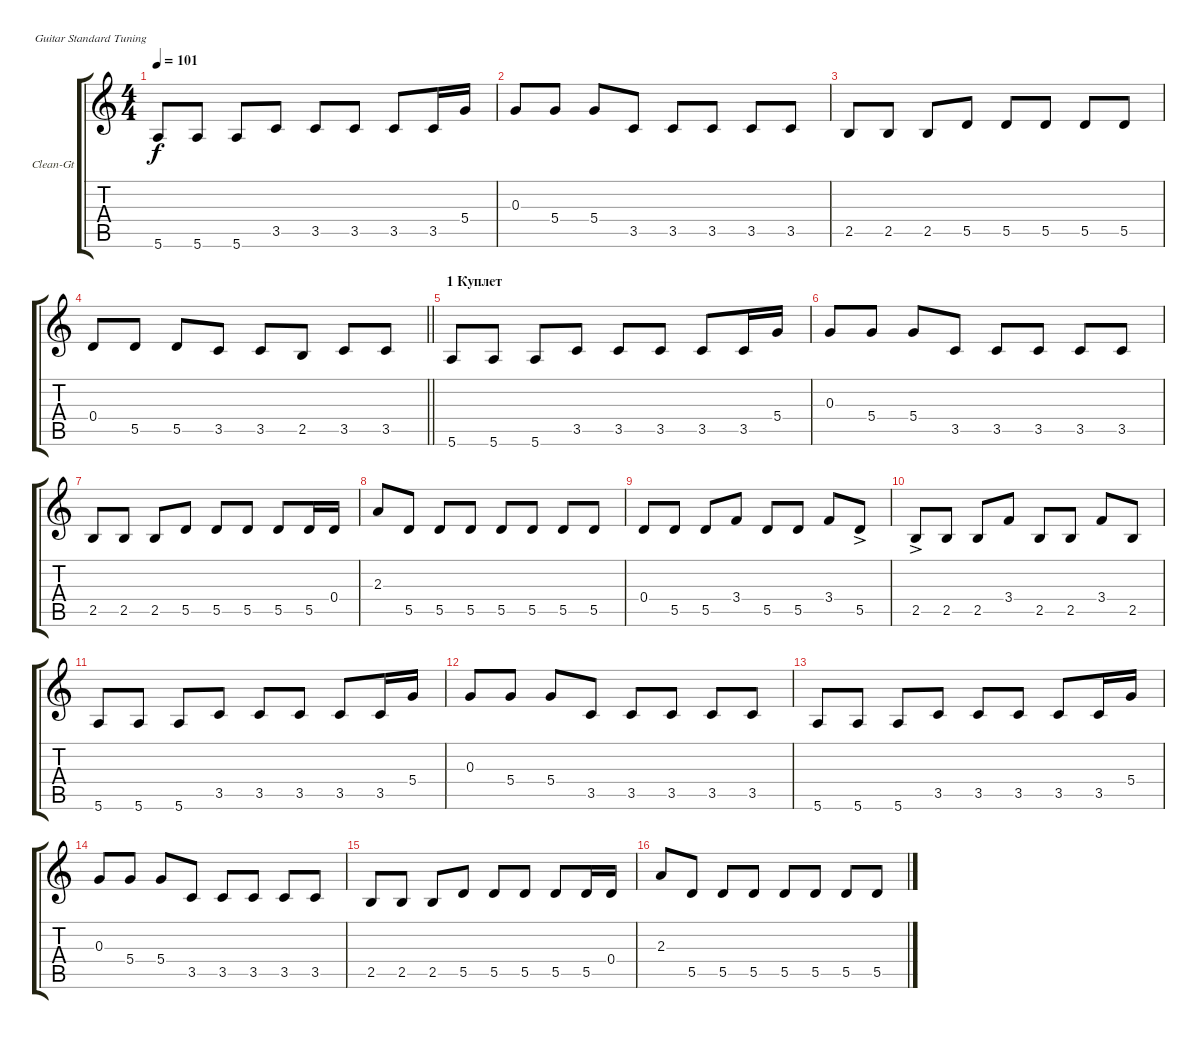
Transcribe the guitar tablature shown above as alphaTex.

\bracketExtendMode groupsimilarinstruments
\firstSystemTrackNameOrientation horizontal
\otherSystemsTrackNameOrientation horizontal
\track ("Ю.Каспарян (чистая гитара)" "Clean-Gt") {instrument electricguitarclean}
\staff {score tabs}
\tuning (E4 B3 G3 D3 A2 E2)
\ts (4 4)
\tempo 101
\clef g2
\ks c
5.6.8{dy f} 5.6.8 5.6.8 3.5.8 3.5.8 3.5.8 3.5.8 3.5.16 5.4.16 |
0.3.8 5.4.8 5.4.8 3.5.8 3.5.8 3.5.8 3.5.8 3.5.8 |
2.5.8 2.5.8 2.5.8 5.5.8 5.5.8 5.5.8 5.5.8 5.5.8 |
\barLineRight lightlight
0.4.8 5.5.8 5.5.8 3.5.8 3.5.8 2.5.8 3.5.8 3.5.8 |
\section ("" "1 Куплет")
5.6.8 5.6.8 5.6.8 3.5.8 3.5.8 3.5.8 3.5.8 3.5.16 5.4.16 |
0.3.8 5.4.8 5.4.8 3.5.8 3.5.8 3.5.8 3.5.8 3.5.8 |
2.5.8 2.5.8 2.5.8 5.5.8 5.5.8 5.5.8 5.5.8 5.5.16 0.4.16 |
2.3.8 5.5.8 5.5.8 5.5.8 5.5.8 5.5.8 5.5.8 5.5.8 |
0.4.8 5.5.8 5.5.8 3.4.8 5.5.8 5.5.8 3.4.8 5.5{ac}.8 |
2.5{ac}.8 2.5.8 2.5.8 3.4.8 2.5.8 2.5.8 3.4.8 2.5.8 |
5.6.8 5.6.8 5.6.8 3.5.8 3.5.8 3.5.8 3.5.8 3.5.16 5.4.16 |
0.3.8 5.4.8 5.4.8 3.5.8 3.5.8 3.5.8 3.5.8 3.5.8 |
5.6.8 5.6.8 5.6.8 3.5.8 3.5.8 3.5.8 3.5.8 3.5.16 5.4.16 |
0.3.8 5.4.8 5.4.8 3.5.8 3.5.8 3.5.8 3.5.8 3.5.8 |
2.5.8 2.5.8 2.5.8 5.5.8 5.5.8 5.5.8 5.5.8 5.5.16 0.4.16 |
2.3.8 5.5.8 5.5.8 5.5.8 5.5.8 5.5.8 5.5.8 5.5.8
